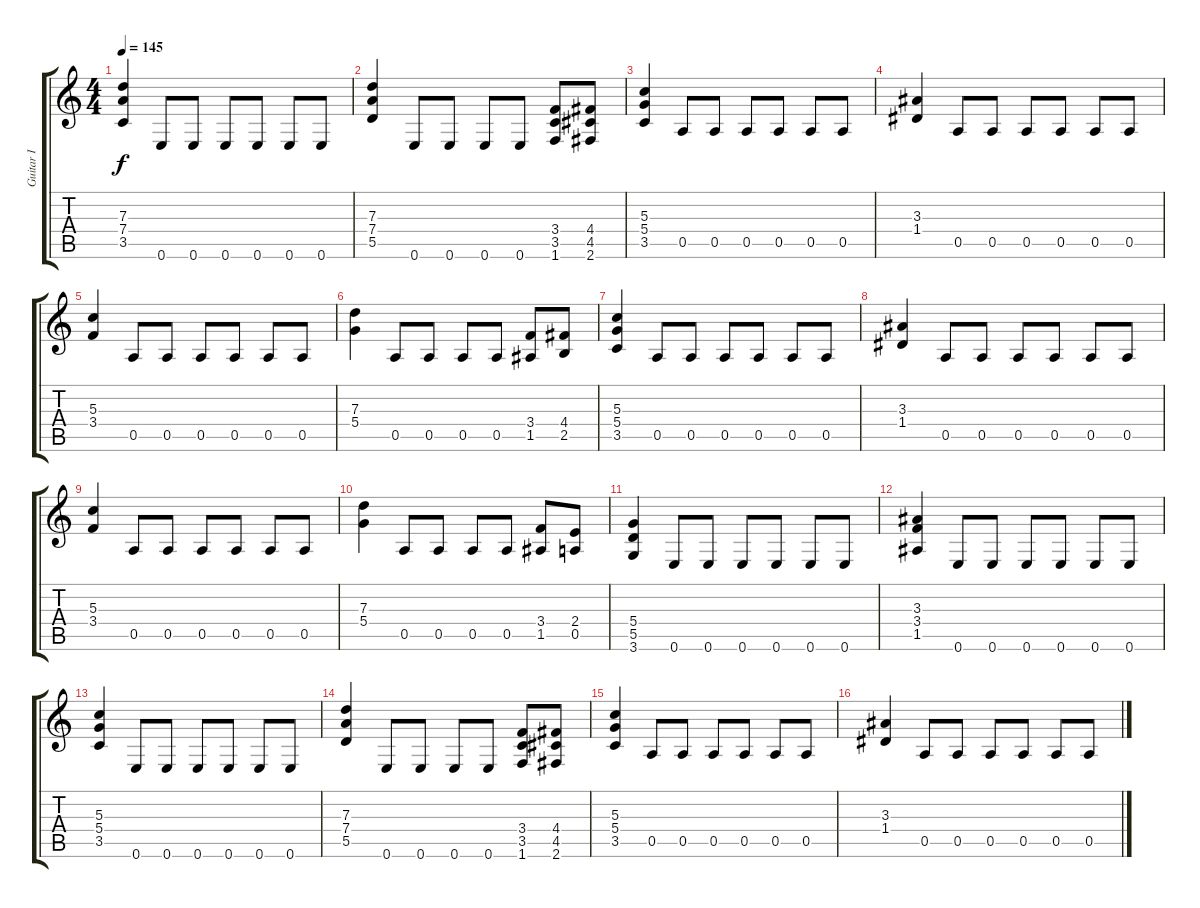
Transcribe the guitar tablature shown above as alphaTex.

\track ("Guitar I" "Guitar I") {instrument distortionguitar}
\staff {score tabs}
\tuning (E4 B3 G3 D3 A2 E2) {hide}
\ts (4 4)
\tempo 145
\clef g2
\ks c
(7.3 7.4 3.5).4{dy f} 0.6.8 0.6.8 0.6.8 0.6.8 0.6.8 0.6.8 |
(7.3 7.4 5.5).4 0.6.8 0.6.8 0.6.8 0.6.8 (3.4 3.5 1.6).8 (4.4 4.5 2.6).8 |
(5.3 5.4 3.5).4 0.5.8 0.5.8 0.5.8 0.5.8 0.5.8 0.5.8 |
(3.3 1.4).4 0.5.8 0.5.8 0.5.8 0.5.8 0.5.8 0.5.8 |
(5.3 3.4).4 0.5.8 0.5.8 0.5.8 0.5.8 0.5.8 0.5.8 |
(7.3 5.4).4 0.5.8 0.5.8 0.5.8 0.5.8 (3.4 1.5).8 (4.4 2.5).8 |
(5.3 5.4 3.5).4 0.5.8 0.5.8 0.5.8 0.5.8 0.5.8 0.5.8 |
(3.3 1.4).4 0.5.8 0.5.8 0.5.8 0.5.8 0.5.8 0.5.8 |
(5.3 3.4).4 0.5.8 0.5.8 0.5.8 0.5.8 0.5.8 0.5.8 |
(7.3 5.4).4 0.5.8 0.5.8 0.5.8 0.5.8 (3.4 1.5).8 (2.4 0.5).8 |
(5.4 5.5 3.6).4 0.6.8 0.6.8 0.6.8 0.6.8 0.6.8 0.6.8 |
(3.3 3.4 1.5).4 0.6.8 0.6.8 0.6.8 0.6.8 0.6.8 0.6.8 |
(5.3 5.4 3.5).4 0.6.8 0.6.8 0.6.8 0.6.8 0.6.8 0.6.8 |
(7.3 7.4 5.5).4 0.6.8 0.6.8 0.6.8 0.6.8 (3.4 3.5 1.6).8 (4.4 4.5 2.6).8 |
(5.3 5.4 3.5).4 0.5.8 0.5.8 0.5.8 0.5.8 0.5.8 0.5.8 |
(3.3 1.4).4 0.5.8 0.5.8 0.5.8 0.5.8 0.5.8 0.5.8
